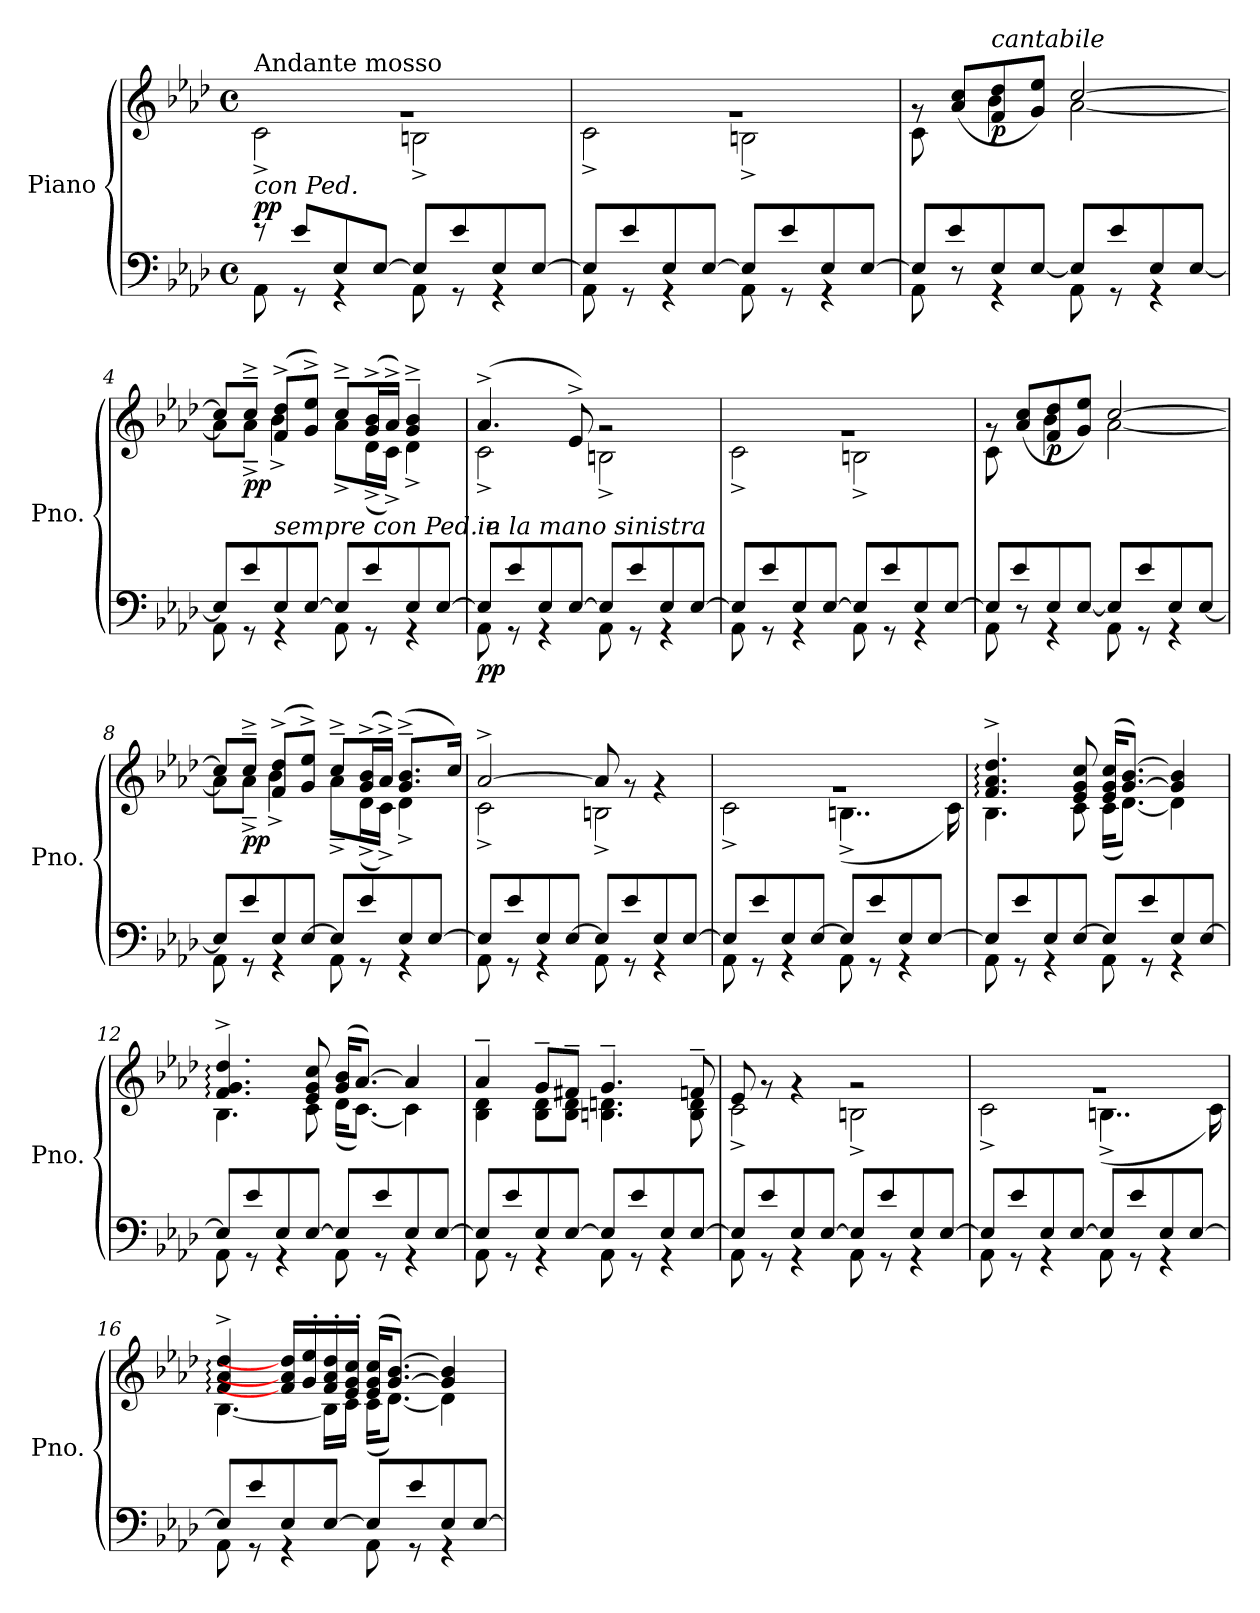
**kern	**kern	**dynam
*part1	*part1	*part1
*staff2	*staff1	*staff1/2
*I"Piano	*	*
*I'Pno.	*	*
*clefF4	*clefG2	*
*k[b-e-a-d-]	*k[b-e-a-d-]	*
*M4/4	*M4/4	*
*met(c)	*met(c)	*
*MM60	*MM60	*
=1	=1	=1
*^	*^	*
!	!	!LO:TX:a:t=Andante mosso	!	!
!LO:TX:a:i:t=con Ped.	!	!	!	!
!	!	!	!	!LO:DY:a=2
8r	8AA-\	1rg	2c^\	pp
8e-/L	8r	.	.	.
8E-/	4r	.	.	.
[8E-/J	.	.	.	.
8E-/L]	8AA-\	.	2Bn^\	.
8e-/	8r	.	.	.
8E-/	4r	.	.	.
[8E-/J	.	.	.	.
=2	=2	=2	=2	=2
8E-/L]	8AA-\	1rg	2c^\	.
8e-/	8r	.	.	.
8E-/	4r	.	.	.
[8E-/J	.	.	.	.
8E-/L]	8AA-\	.	2Bn^\	.
8e-/	8r	.	.	.
8E-/	4r	.	.	.
[8E-/J	.	.	.	.
=3	=3	=3	=3	=3
*	*^	*	*	*
8ryy	8E-/L]	8AA-\	8rg	(8c\L	.
8A-/J)	8e-/	8r	(8a-/ 8cc/L	8ryy	.
!	!	!	!LO:TX:a:i:t=cantabile	!	!
!	!	!	!	!	!LO:DY:b
2.ryy	8E-/	4r	8f/ 8dd-/	4b-\	p
.	[8E-/J	.	8g/ 8ee-/J)	.	.
.	8E-/L]	8AA-\	[2cc/	[2a-\	.
.	8e-/	8r	.	.	.
.	8E-/	4r	.	.	.
.	[8E-/J	.	.	.	.
*	*v	*v	*	*	*
=4	=4	=4	=4	=4
8E-/L]	8AA-\	8cc/L]	8a-\L]	.
!	!	!	!	!LO:DY:b
8e-/	8r	8cc~^/J	8a-~^\J	pp
!LO:TX:a:i:t=sempre con Ped. e	!	!	!	!
8E-/	4r	(8f/^ 8dd-/^L	4b-^\	.
[8E-/J	.	8g/^ 8ee-/^J)	.	.
8E-/L]	8AA-\	8cc~^/L	8a-^\L	.
8e-/	8r	(16g/^ 16b-/^L	(16d-^\L	.
.	.	16a-^/JJ)	16c^\JJ)	.
8E-/	4r	4g/~^ 4b-/~^	4d-^\	.
[8E-/J	.	.	.	.
!!LO:LB:g=z	!!
=5	=5	=5	=5	=5
!LO:TX:a:i:t=in la mano sinistra	!	!	!	!
!	!	!	!	!LO:DY:b=2
8E-/L]	8AA-\	(4.a-^/	2c^\	pp
8e-/	8r	.	.	.
8E-/	4r	.	.	.
[8E-/J	.	8e-^/)	.	.
8E-/L]	8AA-\	2rg	2Bn^\	.
8e-/	8r	.	.	.
8E-/	4r	.	.	.
[8E-/J	.	.	.	.
=6	=6	=6	=6	=6
8E-/L]	8AA-\	1rg	2c^\	.
8e-/	8r	.	.	.
8E-/	4r	.	.	.
[8E-/J	.	.	.	.
8E-/L]	8AA-\	.	2Bn^\	.
8e-/	8r	.	.	.
8E-/	4r	.	.	.
[8E-/J	.	.	.	.
=7	=7	=7	=7	=7
*	*^	*	*	*
8ryy	8E-/L]	8AA-\	8rg	(8c\L	.
8A-/J)	8e-/	8r	(8a-/ 8cc/L	8ryy	.
!	!	!	!	!	!LO:DY:b
2.ryy	8E-/	4r	8f/ 8dd-/	4b-\	p
.	[8E-/J	.	8g/ 8ee-/J)	.	.
.	8E-/L]	8AA-\	[2cc/	[2a-\	.
.	8e-/	8r	.	.	.
.	8E-/	4r	.	.	.
.	[8E-/J	.	.	.	.
*	*v	*v	*	*	*
=8	=8	=8	=8	=8
8E-/L]	8AA-\	8cc/L]	8a-\L]	.
!	!	!	!	!LO:DY:b
8e-/	8r	8cc~^/J	8a-~^\J	pp
8E-/	4r	(8f/^ 8dd-/^L	4b-^\	.
[8E-/J	.	8g/^ 8ee-/^J)	.	.
8E-/L]	8AA-\	8cc~^/L	8a-^~\L	.
8e-/	8r	(16g/^ 16b-/^L	(16d-^\L	.
.	.	16a-^/JJ)	16c^\JJ)	.
8E-/	4r	(8.g/~^ 8.b-/~^L	4d-^\	.
[8E-/J	.	.	.	.
.	.	16cc/Jk)	.	.
!!LO:LB:g=z	!!
=9	=9	=9	=9	=9
8E-/L]	8AA-\	[2a-^/	2c^\	.
8e-/	8r	.	.	.
8E-/	4r	.	.	.
[8E-/J	.	.	.	.
8E-/L]	8AA-\	8a-/]	2Bn^\	.
8e-/	8r	8rg	.	.
8E-/	4r	4rg	.	.
[8E-/J	.	.	.	.
=10	=10	=10	=10	=10
8E-/L]	8AA-\	1rg	2c^\	.
8e-/	8r	.	.	.
8E-/	4r	.	.	.
[8E-/J	.	.	.	.
8E-/L]	8AA-\	.	(4..Bn^\	.
8e-/	8r	.	.	.
8E-/	4r	.	.	.
[8E-/J	.	.	.	.
.	.	.	16c\)	.
=11	=11	=11	=11	=11
8E-/L]	8AA-\	4.B-X/yy:^ 4.f/:^ 4.a-/:^ 4.dd-/:^	4.B-\	.
8e-/	8r	.	.	.
8E-/	4r	.	.	.
[8E-/J	.	8e-/ 8g/ 8cc/	8c\	.
8E-/L]	8AA-\	(16e-/ 16g/ 16cc/KL	(16c\KL	.
.	.	[8.g/ [8.b-/J)	[8.d-\J)	.
8e-/	8r	.	.	.
8E-/	4r	4g/] 4b-/]	4d-\]	.
[8E-/J	.	.	.	.
=12	=12	=12	=12	=12
8E-/L]	8AA-\	4.B-/yy:^ 4.f/:^ 4.g/:^ 4.dd-/:^	4.B-\	.
8e-/	8r	.	.	.
8E-/	4r	.	.	.
[8E-/J	.	8e-/ 8g/ 8cc/	8c\	.
8E-/L]	8AA-\	(16g/ 16b-/KL	(16d-\KL	.
.	.	[8.a-/J)	[8.c\J)	.
8e-/	8r	.	.	.
8E-/	4r	4a-/]	4c\]	.
[8E-/J	.	.	.	.
!!LO:LB:g=z	!!
=13	=13	=13	=13	=13
8E-/L]	8AA-\	4a-~/	4B-\ 4d-\	.
8e-/	8r	.	.	.
8E-/	4r	8g~/L	8B-\ 8d-\L	.
[8E-/J	.	8f#X~/J	8B-\ 8d-\J	.
8E-/L]	8AA-\	4.g~/	4.Bn\ 4.dn\	.
8e-/	8r	.	.	.
8E-/	4r	.	.	.
[8E-/J	.	8fn~/	8B\ 8d\	.
=14	=14	=14	=14	=14
8E-/L]	8AA-\	8e-/	2c^\	.
8e-/	8r	8rg	.	.
8E-/	4r	4rg	.	.
[8E-/J	.	.	.	.
8E-/L]	8AA-\	2rg	2Bn^\	.
8e-/	8r	.	.	.
8E-/	4r	.	.	.
[8E-/J	.	.	.	.
=15	=15	=15	=15	=15
8E-/L]	8AA-\	1rg	2c^\	.
8e-/	8r	.	.	.
8E-/	4r	.	.	.
[8E-/J	.	.	.	.
8E-/L]	8AA-\	.	(4..Bn^\	.
8e-/	8r	.	.	.
8E-/	4r	.	.	.
[8E-/J	.	.	.	.
.	.	.	16c\)	.
=16	=16	=16	=16	=16
8E-/L]	8AA-\	4B-X/yy:^ [4f/:^ [4a-/:^ [4dd-/:^	[4.B-\	.
8e-/	8r	.	.	.
8E-/	4r	16f/] 16a-/] 16dd-/]LL	.	.
.	.	16g/' 16ee-/'	.	.
[8E-/J	.	16f/' 16a-/' 16dd-/'	16B-\LL]	.
.	.	16e-/' 16g/' 16cc/'JJ	16c\JJ	.
8E-/L]	8AA-\	(16e-/ 16g/ 16cc/KL	(16c\KL	.
.	.	[8.g/ [8.b-/J)	[8.d-\J)	.
8e-/	8r	.	.	.
8E-/	4r	4g/] 4b-/]	4d-\]	.
[8E-/J	.	.	.	.
*v	*v	*	*	*
*	*v	*v	*
=	=	=
*-	*-	*-
